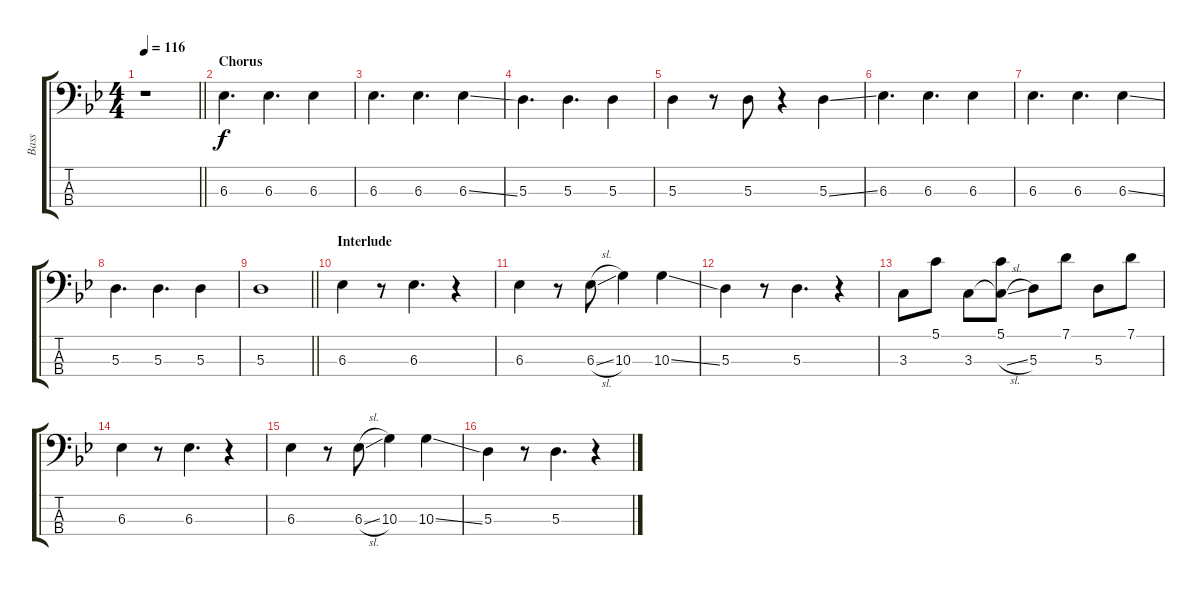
\track ("Bass" "Bass") {instrument electricbassfinger}
\staff {score tabs}
\tuning (G2 D2 A1 E1) {hide}
\ts (4 4)
\tempo 116
\clef f4
\barLineRight lightlight
\ks gminor
r.1{dy f} |
\section ("" "Chorus")
6.3.4{d} 6.3.4{d} 6.3.4 |
6.3.4{d} 6.3.4{d} 6.3{ss}.4 |
5.3.4{d} 5.3.4{d} 5.3.4 |
5.3.4 r.8 5.3.8 r.4 5.3{ss}.4 |
6.3.4{d} 6.3.4{d} 6.3.4 |
6.3.4{d} 6.3.4{d} 6.3{ss}.4 |
5.3.4{d} 5.3.4{d} 5.3.4 |
\barLineRight lightlight
5.3.1 |
\section ("" "Interlude")
6.3.4 r.8 6.3.4{d} r.4 |
6.3.4 r.8 6.3{sl}.8 10.3.4 10.3{ss}.4 |
5.3.4 r.8 5.3.4{d} r.4 |
3.3.8 5.1.8 3.3.8 (5.1 3.3{sl t}).8 5.3.8 7.1.8 5.3.8 7.1.8 |
6.3.4 r.8 6.3.4{d} r.4 |
6.3.4 r.8 6.3{sl}.8 10.3.4 10.3{ss}.4 |
5.3.4 r.8 5.3.4{d} r.4
